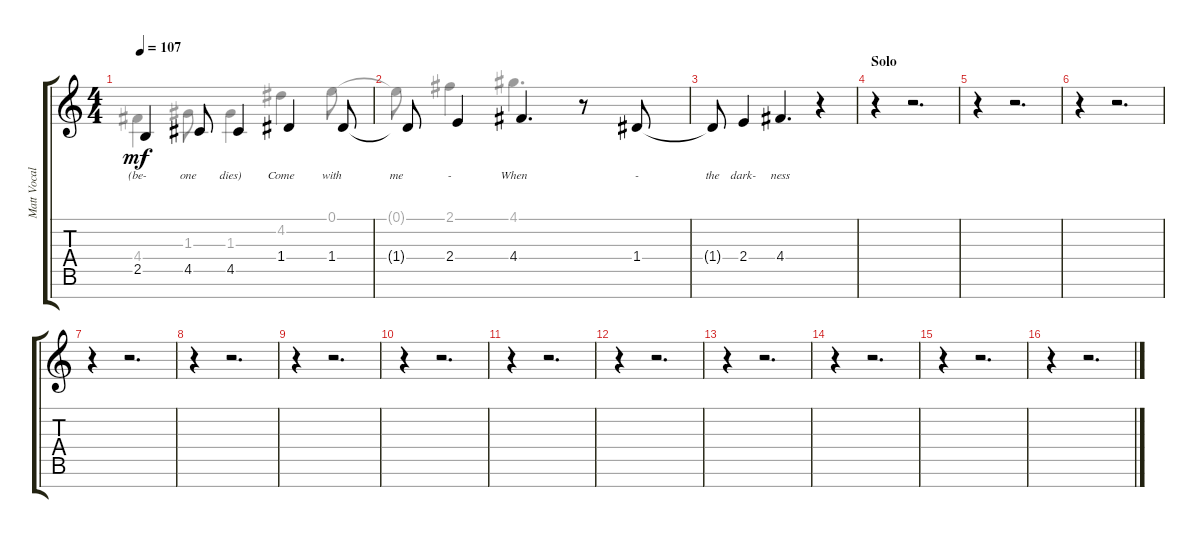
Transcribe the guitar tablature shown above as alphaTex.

\track ("Matt Vocals" "Matt Vocal") {instrument distortionguitar}
\staff {score tabs}
\tuning (E4 B3 G3 D3 A2 E2 B1) {hide}
\voice
\ts (4 4)
\tempo 107
\clef g2
\ks c
2.5.4{lyrics (0 "(be-") lyrics (1 "") lyrics (2 "") lyrics (3 "") lyrics (4 "") dy mf} 4.5.8{lyrics (0 "one") lyrics (1 "") lyrics (2 "") lyrics (3 "") lyrics (4 "")} 4.5.4{lyrics (0 "dies)") lyrics (1 "") lyrics (2 "") lyrics (3 "") lyrics (4 "")} 1.4.4{lyrics (0 "Come") lyrics (1 "") lyrics (2 "") lyrics (3 "") lyrics (4 "")} 1.4.8{lyrics (0 "with") lyrics (1 "") lyrics (2 "") lyrics (3 "") lyrics (4 "")} |
1.4{t}.8{lyrics (0 "me") lyrics (1 "") lyrics (2 "") lyrics (3 "") lyrics (4 "")} 2.4.4{lyrics (0 "-") lyrics (1 "") lyrics (2 "") lyrics (3 "") lyrics (4 "")} 4.4.4{d lyrics (0 "When") lyrics (1 "") lyrics (2 "") lyrics (3 "") lyrics (4 "")} r.8 1.4.8{lyrics (0 "-") lyrics (1 "") lyrics (2 "") lyrics (3 "") lyrics (4 "")} |
1.4{t}.8{lyrics (0 "the") lyrics (1 "") lyrics (2 "") lyrics (3 "") lyrics (4 "")} 2.4.4{lyrics (0 "dark-") lyrics (1 "") lyrics (2 "") lyrics (3 "") lyrics (4 "")} 4.4.4{d lyrics (0 "ness") lyrics (1 "") lyrics (2 "") lyrics (3 "") lyrics (4 "")} r.4 |
\section ("" "Solo")
r.4 r.2{d} |
r.4 r.2{d} |
r.4 r.2{d} |
r.4 r.2{d} |
r.4 r.2{d} |
r.4 r.2{d} |
r.4 r.2{d} |
r.4 r.2{d} |
r.4 r.2{d} |
r.4 r.2{d} |
r.4 r.2{d} |
r.4 r.2{d} |
r.4 r.2{d}
\voice
\clef g2
\ottava regular
\simile none
\ks c
4.4.4{dy mf} 1.3.8 1.3.4 4.2.4 0.1.8 |
0.1{t}.8 2.1.4 4.1.4{d} |
|
|
|
|
|
|
|
|
|
|
|
|
|
